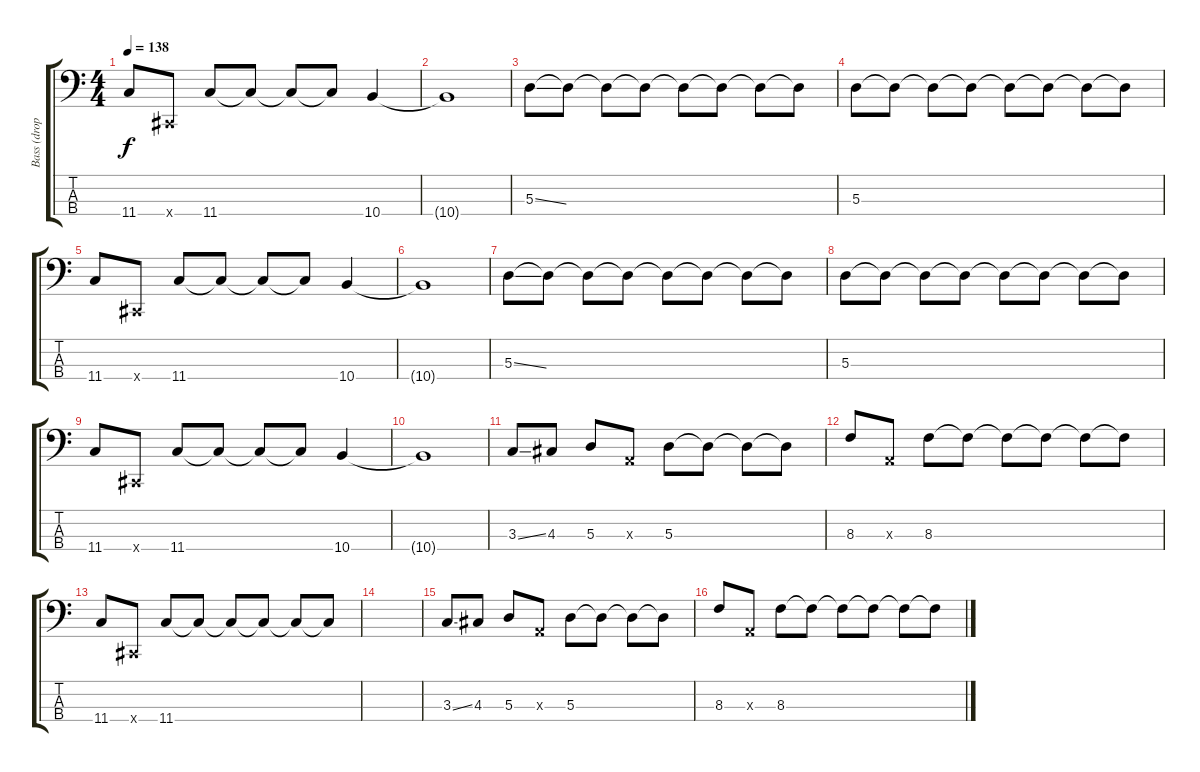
\track ("Bass (dropped C\"2)" "Bass (drop") {instrument electricbassfinger}
\staff {score tabs}
\tuning (G2 D2 A1 Db1) {hide}
\ts (4 4)
\tempo 138
\clef f4
\ks c
11.4.8{dy f} 0.4{x}.8 11.4.8 11.4{t}.8 11.4{t}.8 11.4{t}.8 10.4.4 |
10.4{t}.1 |
5.3{ss}.8 5.3{t}.8 5.3{t}.8 5.3{t}.8 5.3{t}.8 5.3{t}.8 5.3{t}.8 5.3{t}.8 |
5.3.8 5.3{t}.8 5.3{t}.8 5.3{t}.8 5.3{t}.8 5.3{t}.8 5.3{t}.8 5.3{t}.8 |
11.4.8 0.4{x}.8 11.4.8 11.4{t}.8 11.4{t}.8 11.4{t}.8 10.4.4 |
10.4{t}.1 |
5.3{ss}.8 5.3{t}.8 5.3{t}.8 5.3{t}.8 5.3{t}.8 5.3{t}.8 5.3{t}.8 5.3{t}.8 |
5.3.8 5.3{t}.8 5.3{t}.8 5.3{t}.8 5.3{t}.8 5.3{t}.8 5.3{t}.8 5.3{t}.8 |
11.4.8 0.4{x}.8 11.4.8 11.4{t}.8 11.4{t}.8 11.4{t}.8 10.4.4 |
10.4{t}.1 |
3.3{ss}.8 4.3.8 5.3.8 0.3{x}.8 5.3.8 5.3{t}.8 5.3{t}.8 5.3{t}.8 |
8.3.8 0.3{x}.8 8.3.8 8.3{t}.8 8.3{t}.8 8.3{t}.8 8.3{t}.8 8.3{t}.8 |
11.4.8 0.4{x}.8 11.4.8 11.4{t}.8 11.4{t}.8 11.4{t}.8 11.4{t}.8 11.4{t}.8 |
|
3.3{ss}.8 4.3.8 5.3.8 0.3{x}.8 5.3.8 5.3{t}.8 5.3{t}.8 5.3{t}.8 |
8.3.8 0.3{x}.8 8.3.8 8.3{t}.8 8.3{t}.8 8.3{t}.8 8.3{t}.8 8.3{t}.8
